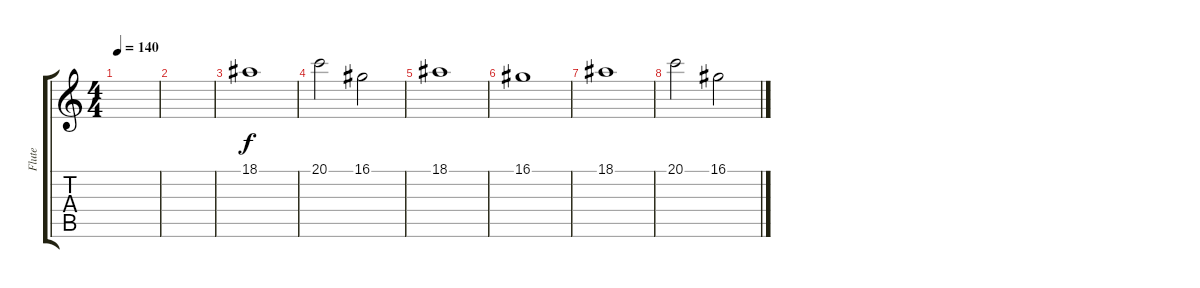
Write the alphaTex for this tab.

\track ("Flute" "Flute") {instrument flute}
\staff {score tabs}
\tuning (E4 B3 G3 D3 A2 E2) {hide}
\ts (4 4)
\tempo 140
\clef g2
\ks c
|
|
18.1.1 |
20.1.2 16.1.2 |
18.1.1 |
16.1.1 |
18.1.1 |
20.1.2 16.1.2
